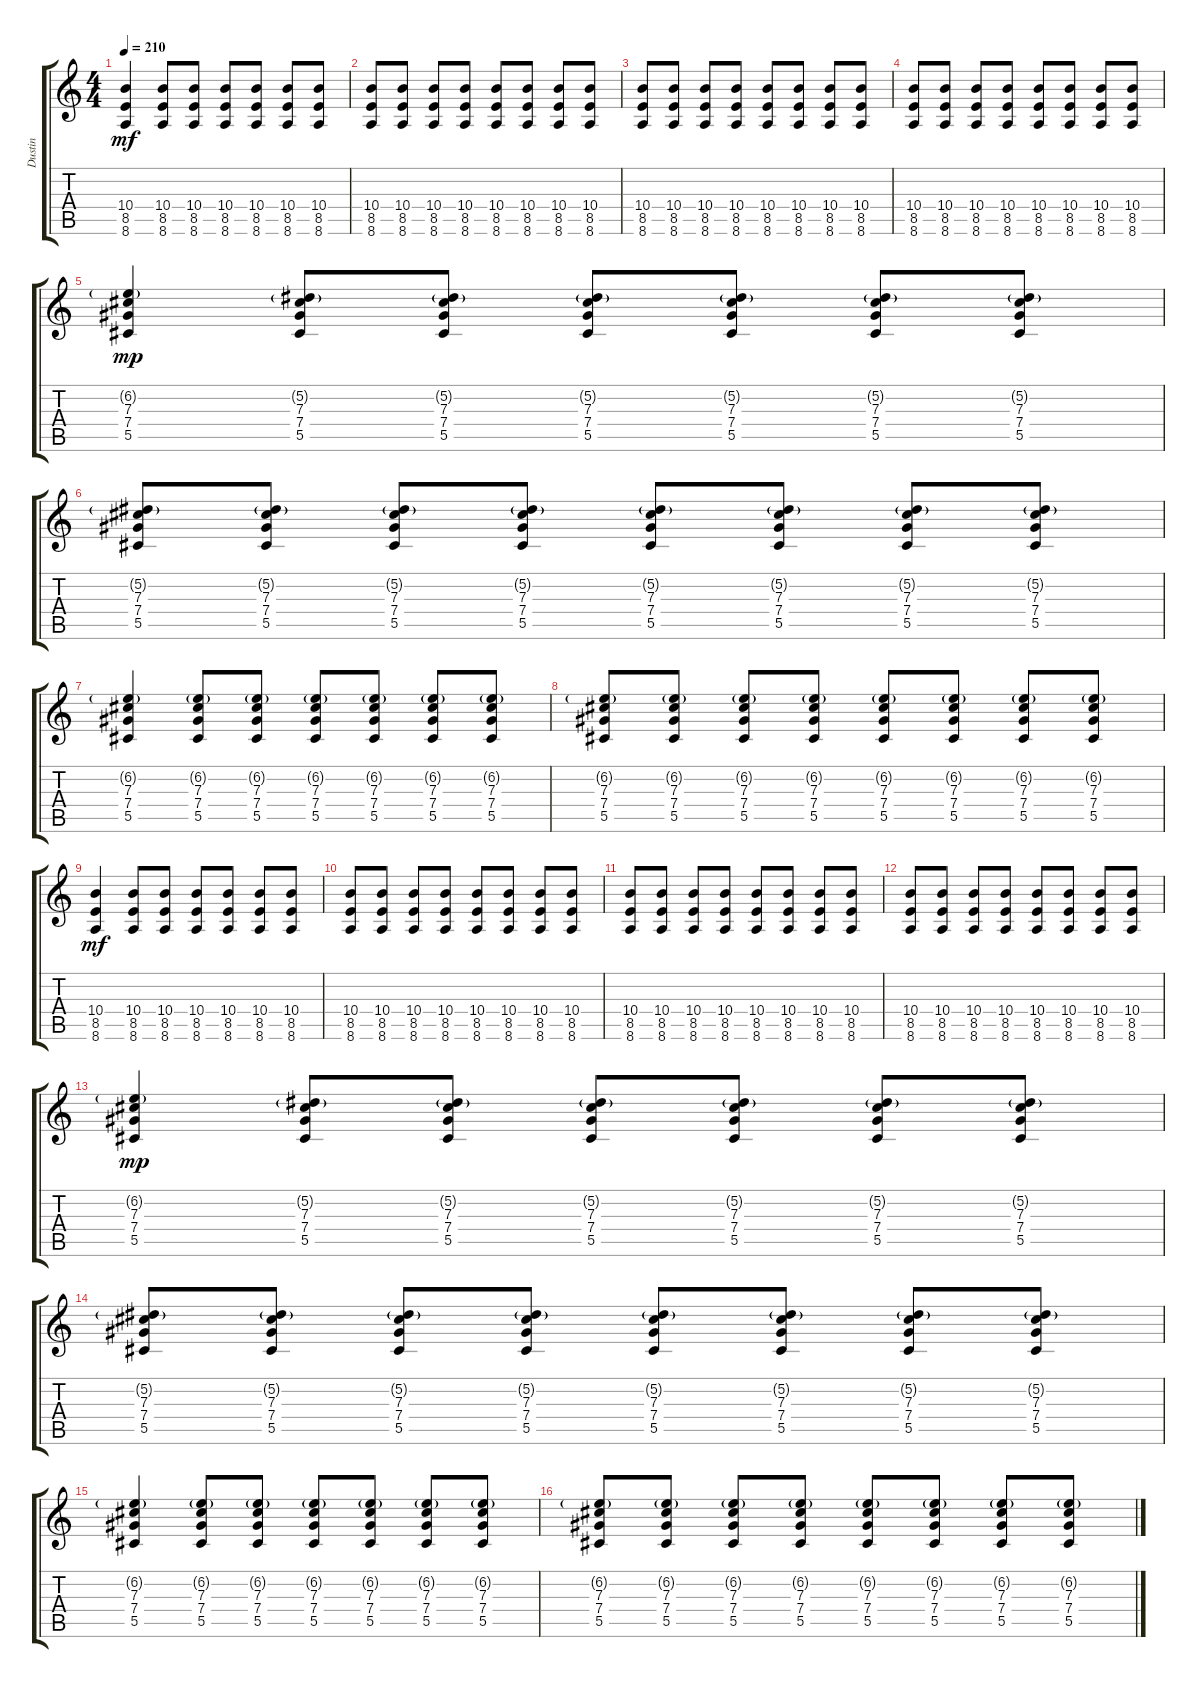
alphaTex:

\track ("Dustin" "Dustin") {instrument overdrivenguitar}
\staff {score tabs}
\tuning (Eb4 Bb3 Gb3 Db3 Ab2 Db2) {hide}
\ts (4 4)
\tempo 210
\clef g2
\ks c
(10.4 8.5 8.6).4{dy mf} (10.4 8.5 8.6).8 (10.4 8.5 8.6).8 (10.4 8.5 8.6).8 (10.4 8.5 8.6).8 (10.4 8.5 8.6).8 (10.4 8.5 8.6).8 |
(10.4 8.5 8.6).8 (10.4 8.5 8.6).8 (10.4 8.5 8.6).8 (10.4 8.5 8.6).8 (10.4 8.5 8.6).8 (10.4 8.5 8.6).8 (10.4 8.5 8.6).8 (10.4 8.5 8.6).8 |
(10.4 8.5 8.6).8 (10.4 8.5 8.6).8 (10.4 8.5 8.6).8 (10.4 8.5 8.6).8 (10.4 8.5 8.6).8 (10.4 8.5 8.6).8 (10.4 8.5 8.6).8 (10.4 8.5 8.6).8 |
(10.4 8.5 8.6).8 (10.4 8.5 8.6).8 (10.4 8.5 8.6).8 (10.4 8.5 8.6).8 (10.4 8.5 8.6).8 (10.4 8.5 8.6).8 (10.4 8.5 8.6).8 (10.4 8.5 8.6).8 |
(6.2{g} 7.3 7.4 5.5).4{dy mp} (5.2{g} 7.3 7.4 5.5).8 (5.2{g} 7.3 7.4 5.5).8 (5.2{g} 7.3 7.4 5.5).8 (5.2{g} 7.3 7.4 5.5).8 (5.2{g} 7.3 7.4 5.5).8 (5.2{g} 7.3 7.4 5.5).8 |
(5.2{g} 7.3 7.4 5.5).8 (5.2{g} 7.3 7.4 5.5).8 (5.2{g} 7.3 7.4 5.5).8 (5.2{g} 7.3 7.4 5.5).8 (5.2{g} 7.3 7.4 5.5).8 (5.2{g} 7.3 7.4 5.5).8 (5.2{g} 7.3 7.4 5.5).8 (5.2{g} 7.3 7.4 5.5).8 |
(6.2{g} 7.3 7.4 5.5).4 (6.2{g} 7.3 7.4 5.5).8 (6.2{g} 7.3 7.4 5.5).8 (6.2{g} 7.3 7.4 5.5).8 (6.2{g} 7.3 7.4 5.5).8 (6.2{g} 7.3 7.4 5.5).8 (6.2{g} 7.3 7.4 5.5).8 |
(6.2{g} 7.3 7.4 5.5).8 (6.2{g} 7.3 7.4 5.5).8 (6.2{g} 7.3 7.4 5.5).8 (6.2{g} 7.3 7.4 5.5).8 (6.2{g} 7.3 7.4 5.5).8 (6.2{g} 7.3 7.4 5.5).8 (6.2{g} 7.3 7.4 5.5).8 (6.2{g} 7.3 7.4 5.5).8 |
(10.4 8.5 8.6).4{dy mf} (10.4 8.5 8.6).8 (10.4 8.5 8.6).8 (10.4 8.5 8.6).8 (10.4 8.5 8.6).8 (10.4 8.5 8.6).8 (10.4 8.5 8.6).8 |
(10.4 8.5 8.6).8 (10.4 8.5 8.6).8 (10.4 8.5 8.6).8 (10.4 8.5 8.6).8 (10.4 8.5 8.6).8 (10.4 8.5 8.6).8 (10.4 8.5 8.6).8 (10.4 8.5 8.6).8 |
(10.4 8.5 8.6).8 (10.4 8.5 8.6).8 (10.4 8.5 8.6).8 (10.4 8.5 8.6).8 (10.4 8.5 8.6).8 (10.4 8.5 8.6).8 (10.4 8.5 8.6).8 (10.4 8.5 8.6).8 |
(10.4 8.5 8.6).8 (10.4 8.5 8.6).8 (10.4 8.5 8.6).8 (10.4 8.5 8.6).8 (10.4 8.5 8.6).8 (10.4 8.5 8.6).8 (10.4 8.5 8.6).8 (10.4 8.5 8.6).8 |
(6.2{g} 7.3 7.4 5.5).4{dy mp} (5.2{g} 7.3 7.4 5.5).8 (5.2{g} 7.3 7.4 5.5).8 (5.2{g} 7.3 7.4 5.5).8 (5.2{g} 7.3 7.4 5.5).8 (5.2{g} 7.3 7.4 5.5).8 (5.2{g} 7.3 7.4 5.5).8 |
(5.2{g} 7.3 7.4 5.5).8 (5.2{g} 7.3 7.4 5.5).8 (5.2{g} 7.3 7.4 5.5).8 (5.2{g} 7.3 7.4 5.5).8 (5.2{g} 7.3 7.4 5.5).8 (5.2{g} 7.3 7.4 5.5).8 (5.2{g} 7.3 7.4 5.5).8 (5.2{g} 7.3 7.4 5.5).8 |
(6.2{g} 7.3 7.4 5.5).4 (6.2{g} 7.3 7.4 5.5).8 (6.2{g} 7.3 7.4 5.5).8 (6.2{g} 7.3 7.4 5.5).8 (6.2{g} 7.3 7.4 5.5).8 (6.2{g} 7.3 7.4 5.5).8 (6.2{g} 7.3 7.4 5.5).8 |
(6.2{g} 7.3 7.4 5.5).8 (6.2{g} 7.3 7.4 5.5).8 (6.2{g} 7.3 7.4 5.5).8 (6.2{g} 7.3 7.4 5.5).8 (6.2{g} 7.3 7.4 5.5).8 (6.2{g} 7.3 7.4 5.5).8 (6.2{g} 7.3 7.4 5.5).8 (6.2{g} 7.3 7.4 5.5).8
